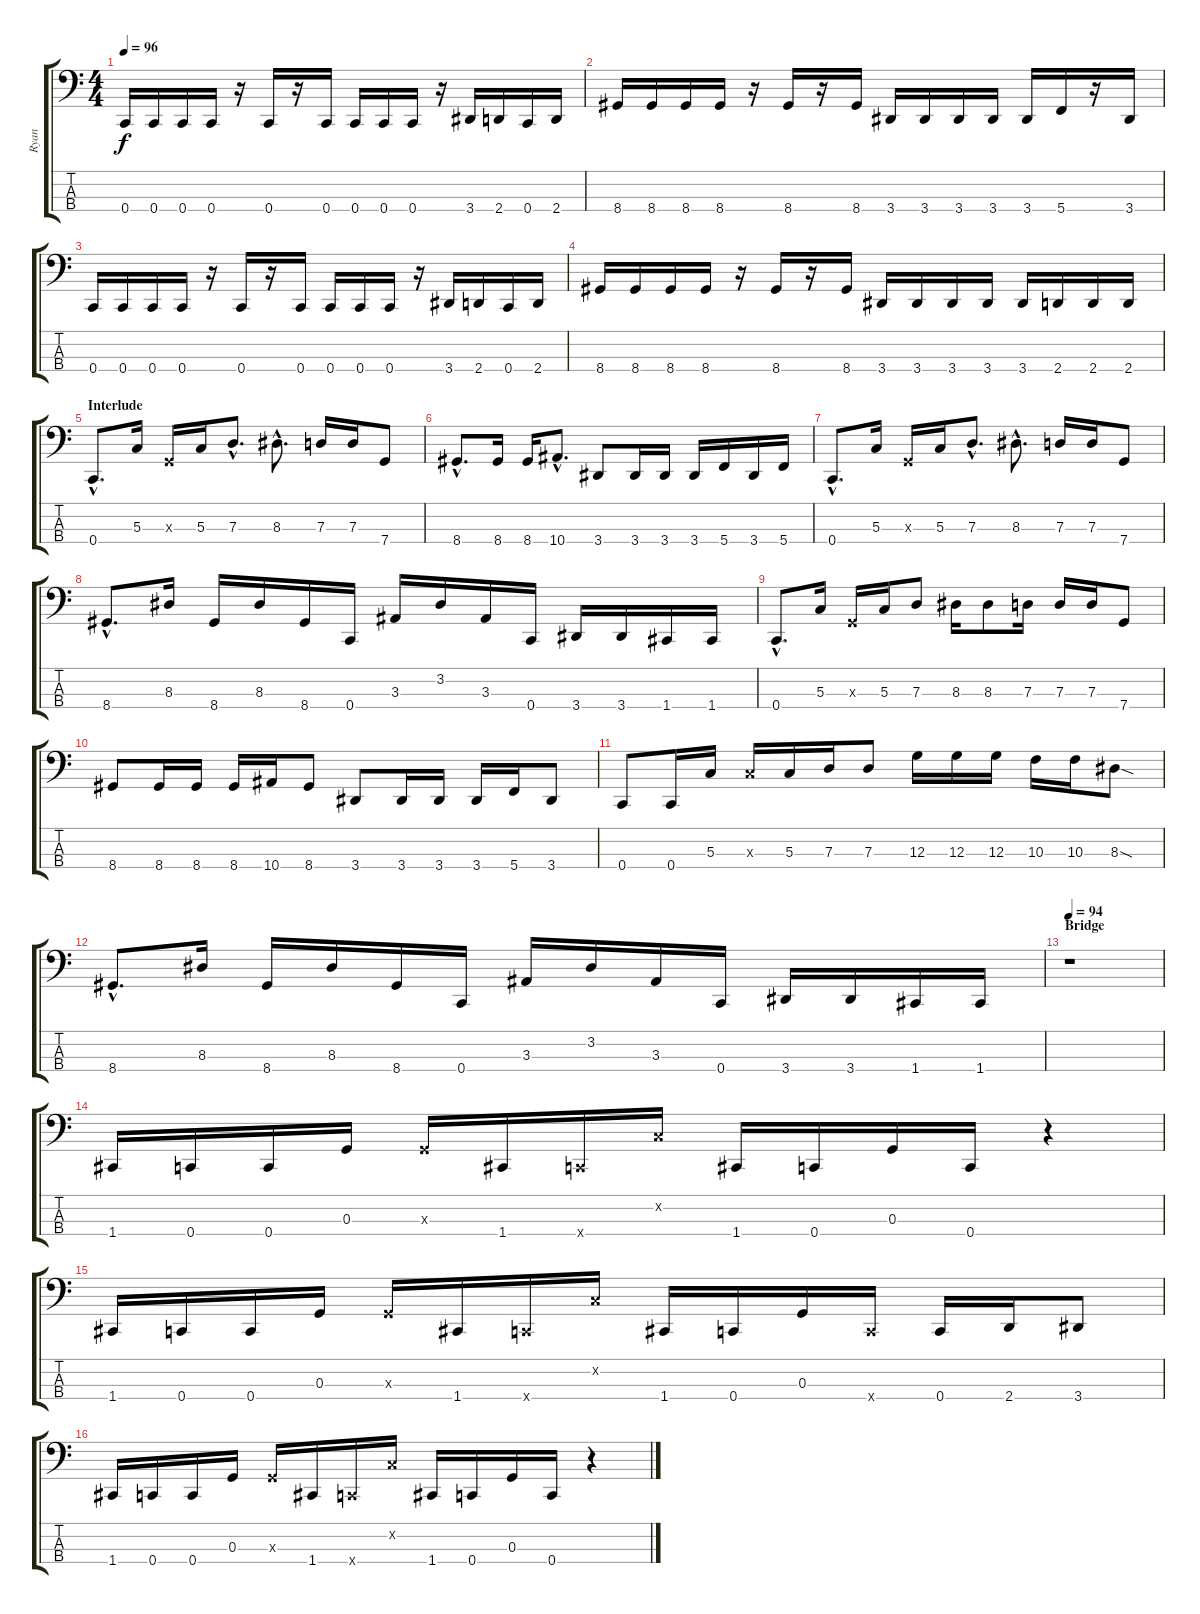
\track ("Ryan" "Ryan") {instrument electricbassfinger}
\staff {score tabs}
\tuning (F2 C2 G1 C1) {hide}
\ts (4 4)
\tempo 96
\clef f4
\ks c
0.4.16{dy f} 0.4.16 0.4.16 0.4.16 r.16 0.4.16 r.16 0.4.16 0.4.16 0.4.16 0.4.16 r.16 3.4.16 2.4.16 0.4.16 2.4.16 |
8.4.16 8.4.16 8.4.16 8.4.16 r.16 8.4.16 r.16 8.4.16 3.4.16 3.4.16 3.4.16 3.4.16 3.4.16 5.4.16 r.16 3.4.16 |
0.4.16 0.4.16 0.4.16 0.4.16 r.16 0.4.16 r.16 0.4.16 0.4.16 0.4.16 0.4.16 r.16 3.4.16 2.4.16 0.4.16 2.4.16 |
8.4.16 8.4.16 8.4.16 8.4.16 r.16 8.4.16 r.16 8.4.16 3.4.16 3.4.16 3.4.16 3.4.16 3.4.16 2.4.16 2.4.16 2.4.16 |
\section ("" "Interlude")
0.4{hac}.8{d} 5.3.16 0.3{x}.16 5.3.16 7.3{hac}.8{d} 8.3{hac}.8{d} 7.3.16 7.3.16 7.4.8 |
8.4{hac}.8{d} 8.4.16 8.4.16 10.4{hac}.8{d} 3.4.8 3.4.16 3.4.16 3.4.16 5.4.16 3.4.16 5.4.16 |
0.4{hac}.8{d} 5.3.16 0.3{x}.16 5.3.16 7.3{hac}.8{d} 8.3{hac}.8{d} 7.3.16 7.3.16 7.4.8 |
8.4{hac}.8{d} 8.3.16 8.4.16 8.3.16 8.4.16 0.4.16 3.3.16 3.2.16 3.3.16 0.4.16 3.4.16 3.4.16 1.4.16 1.4.16 |
0.4{hac}.8{d} 5.3.16 0.3{x}.16 5.3.16 7.3.8 8.3.16 8.3.8 7.3.16 7.3.16 7.3.16 7.4.8 |
8.4.8 8.4.16 8.4.16 8.4.16 10.4.16 8.4.8 3.4.8 3.4.16 3.4.16 3.4.16 5.4.16 3.4.8 |
0.4.8 0.4.16 5.3.16 5.3{x}.16 5.3.16 7.3.16 7.3.8 12.3.16 12.3.16 12.3.16 10.3.16 10.3.16 8.3{sod}.8 |
8.4{hac}.8{d} 8.3.16 8.4.16 8.3.16 8.4.16 0.4.16 3.3.16 3.2.16 3.3.16 0.4.16 3.4.16 3.4.16 1.4.16 1.4.16 |
\section ("" "Bridge")
\tempo 94
r.1 |
1.4.16{instrument slapbass1} 0.4.16 0.4.16 0.3.16 0.3{x}.16 1.4.16 0.4{x}.16 0.2{x}.16 1.4.16 0.4.16 0.3.16 0.4.16 r.4 |
1.4.16{instrument slapbass1} 0.4.16 0.4.16 0.3.16 0.3{x}.16 1.4.16 0.4{x}.16 0.2{x}.16 1.4.16 0.4.16 0.3.16 0.4{x}.16 0.4.16 2.4.16 3.4.8 |
1.4.16{instrument slapbass1} 0.4.16 0.4.16 0.3.16 0.3{x}.16 1.4.16 0.4{x}.16 0.2{x}.16 1.4.16 0.4.16 0.3.16 0.4.16 r.4
